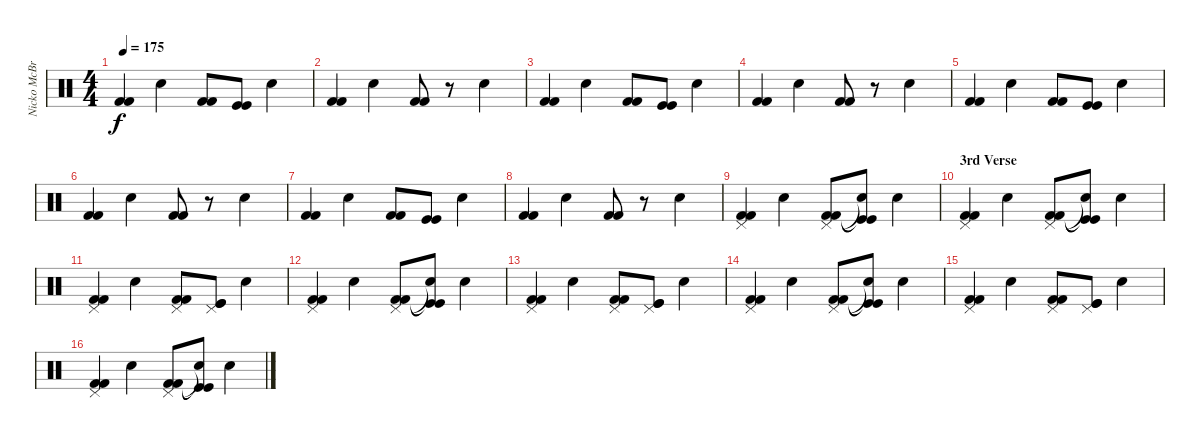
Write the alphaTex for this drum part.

\track ("Nicko McBrian" "Nicko McBr") {instrument percussion}
\staff {score}
\articulation defaults
\ts (4 4)
\tempo 175
\clef neutral
\ks c
("Kick (hit) 2" "Kick (hit) 2").4{dy f} "Snare (hit) 2".4 ("Kick (hit) 2" "Kick (hit) 2").8 ("Kick (hit)" "Kick (hit)").8 "Snare (hit) 2".4 |
("Kick (hit) 2" "Kick (hit) 2").4 "Snare (hit) 2".4 ("Kick (hit) 2" "Kick (hit) 2").8 r.8 "Snare (hit) 2".4 |
("Kick (hit) 2" "Kick (hit) 2").4 "Snare (hit) 2".4 ("Kick (hit) 2" "Kick (hit) 2").8 ("Kick (hit)" "Kick (hit)").8 "Snare (hit) 2".4 |
("Kick (hit) 2" "Kick (hit) 2").4 "Snare (hit) 2".4 ("Kick (hit) 2" "Kick (hit) 2").8 r.8 "Snare (hit) 2".4 |
("Kick (hit) 2" "Kick (hit) 2").4 "Snare (hit) 2".4 ("Kick (hit) 2" "Kick (hit) 2").8 ("Kick (hit)" "Kick (hit)").8 "Snare (hit) 2".4 |
("Kick (hit) 2" "Kick (hit) 2").4 "Snare (hit) 2".4 ("Kick (hit) 2" "Kick (hit) 2").8 r.8 "Snare (hit) 2".4 |
("Kick (hit) 2" "Kick (hit) 2").4 "Snare (hit) 2".4 ("Kick (hit) 2" "Kick (hit) 2").8 ("Kick (hit)" "Kick (hit)").8 "Snare (hit) 2".4 |
("Kick (hit) 2" "Kick (hit) 2").4 "Snare (hit) 2".4 ("Kick (hit) 2" "Kick (hit) 2").8 r.8 "Snare (hit) 2".4 |
("Pedal Hi-Hat (hit)" "Kick (hit) 2" "Kick (hit) 2").4 "Snare (hit) 2".4 ("Pedal Hi-Hat (hit)" "Kick (hit) 2" "Kick (hit) 2").8 ("Snare (hit)"{t} "Kick (hit)"{t} "Kick (hit)"{t}).8 "Snare (hit) 2".4 |
\section ("" "3rd Verse")
("Pedal Hi-Hat (hit)" "Kick (hit) 2" "Kick (hit) 2").4 "Snare (hit) 2".4 ("Pedal Hi-Hat (hit)" "Kick (hit) 2" "Kick (hit) 2").8 ("Snare (hit)"{t} "Kick (hit)"{t} "Kick (hit)"{t}).8 "Snare (hit) 2".4 |
("Pedal Hi-Hat (hit)" "Kick (hit) 2" "Kick (hit) 2").4 "Snare (hit) 2".4 ("Pedal Hi-Hat (hit)" "Kick (hit) 2" "Kick (hit) 2").8 ("Pedal Hi-Hat (hit)" "Kick (hit)" "Kick (hit)").8 "Snare (hit) 2".4 |
("Pedal Hi-Hat (hit)" "Kick (hit) 2" "Kick (hit) 2").4 "Snare (hit) 2".4 ("Pedal Hi-Hat (hit)" "Kick (hit) 2" "Kick (hit) 2").8 ("Snare (hit)"{t} "Kick (hit)"{t} "Kick (hit)"{t}).8 "Snare (hit) 2".4 |
("Pedal Hi-Hat (hit)" "Kick (hit) 2" "Kick (hit) 2").4 "Snare (hit) 2".4 ("Pedal Hi-Hat (hit)" "Kick (hit) 2" "Kick (hit) 2").8 ("Pedal Hi-Hat (hit)" "Kick (hit)" "Kick (hit)").8 "Snare (hit) 2".4 |
("Pedal Hi-Hat (hit)" "Kick (hit) 2" "Kick (hit) 2").4 "Snare (hit) 2".4 ("Pedal Hi-Hat (hit)" "Kick (hit) 2" "Kick (hit) 2").8 ("Snare (hit)"{t} "Kick (hit)"{t} "Kick (hit)"{t}).8 "Snare (hit) 2".4 |
("Pedal Hi-Hat (hit)" "Kick (hit) 2" "Kick (hit) 2").4 "Snare (hit) 2".4 ("Pedal Hi-Hat (hit)" "Kick (hit) 2" "Kick (hit) 2").8 ("Pedal Hi-Hat (hit)" "Kick (hit)" "Kick (hit)").8 "Snare (hit) 2".4 |
("Pedal Hi-Hat (hit)" "Kick (hit) 2" "Kick (hit) 2").4 "Snare (hit) 2".4 ("Pedal Hi-Hat (hit)" "Kick (hit) 2" "Kick (hit) 2").8 ("Snare (hit)"{t} "Kick (hit)"{t} "Kick (hit)"{t}).8 "Snare (hit) 2".4
